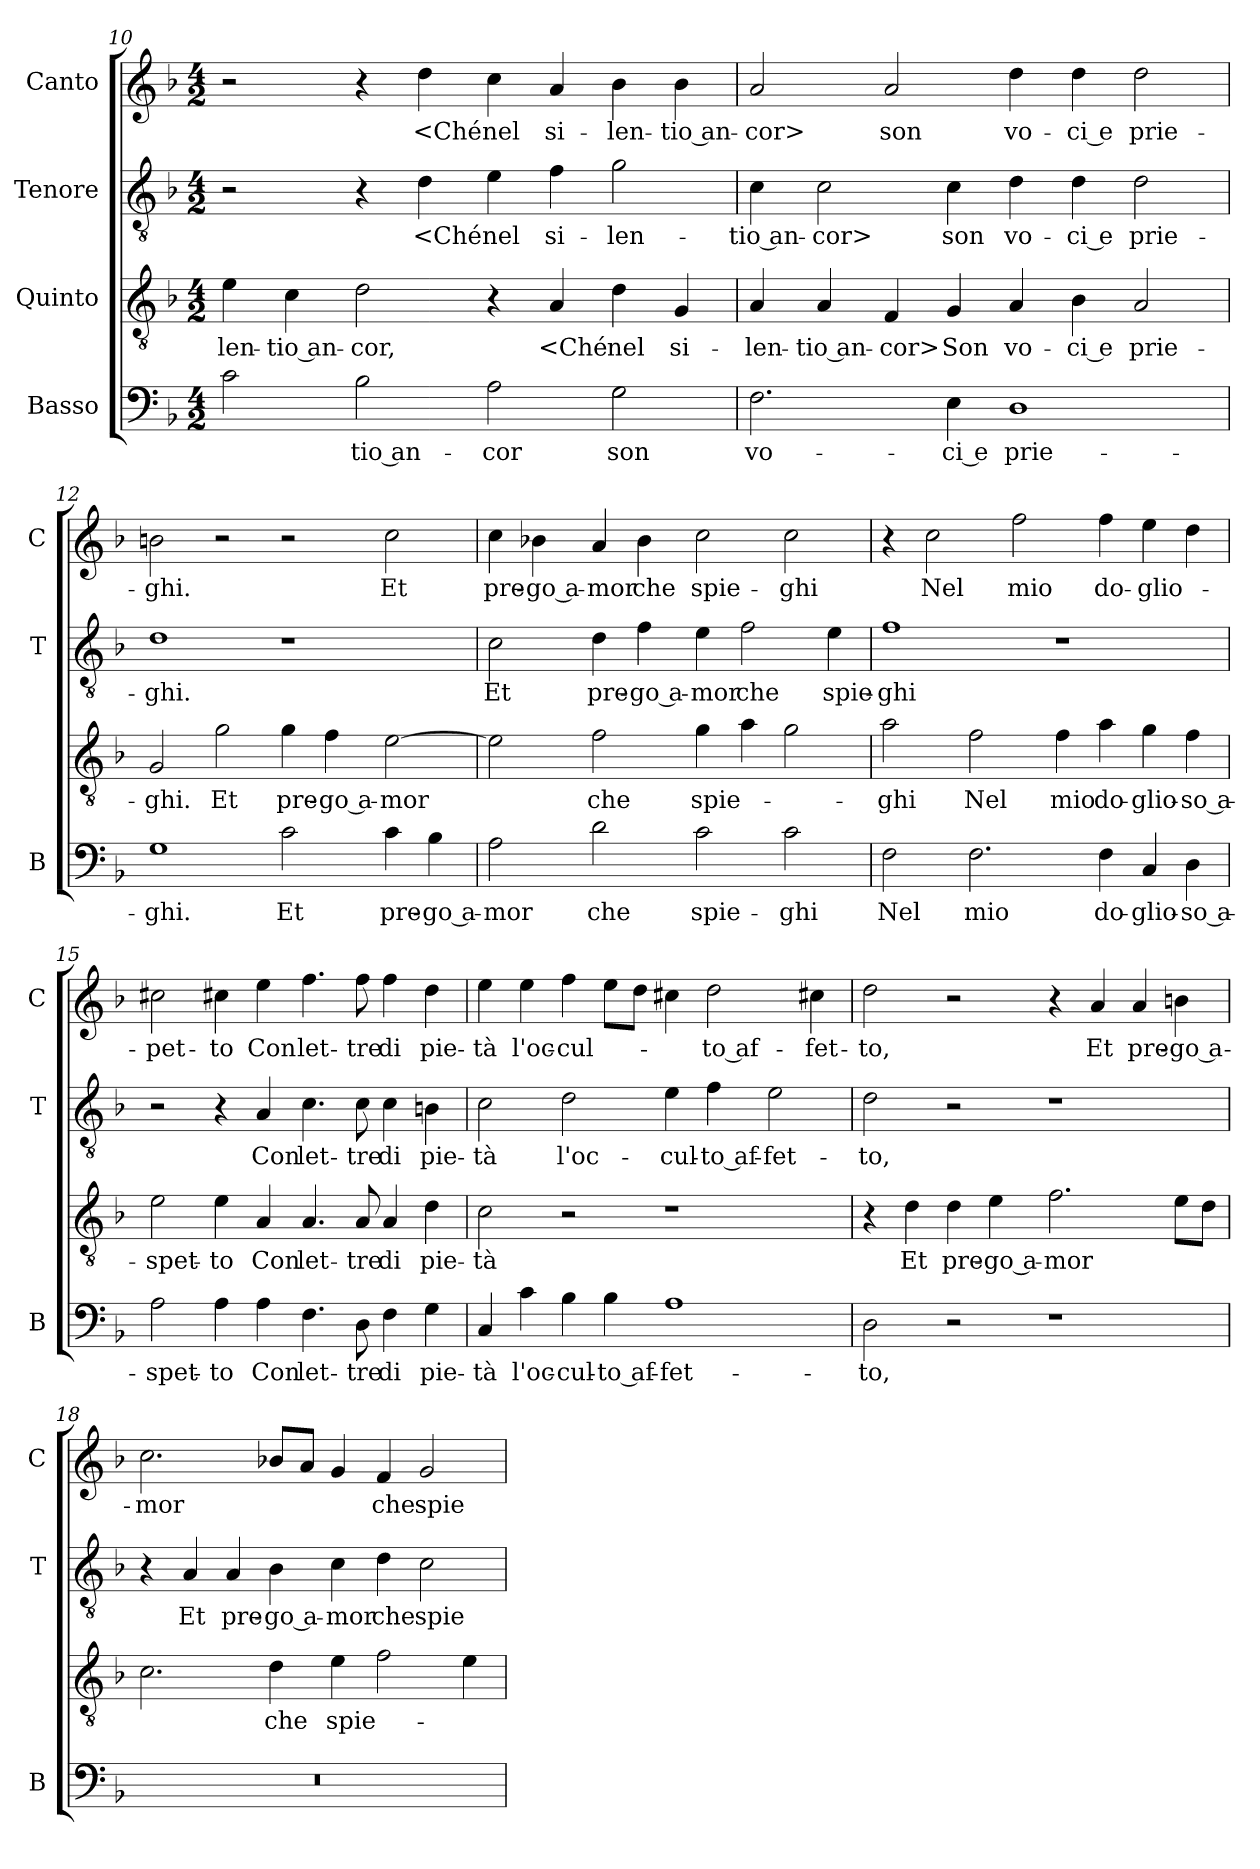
**kern	**text	**kern	**text	**kern	**text	**kern	**text
*part4	*part4	*part3	*part3	*part2	*part2	*part1	*part1
*staff4	*staff4	*staff3	*staff3	*staff2	*staff2	*staff1	*staff1
*I"Basso	*	*I"Quinto	*	*I"Tenore	*	*I"Canto	*
*I'B	*	*	*	*I'T	*	*I'C	*
*clefF4	*	*clefGv2	*	*clefGv2	*	*clefG2	*
*k[b-]	*	*k[b-]	*	*k[b-]	*	*k[b-]	*
*M4/2	*	*M4/2	*	*M4/2	*	*M4/2	*
=10	=10	=10	=10	=10	=10	=10	=10
2c	.	4e	-len-	2r	.	2r	.
.	.	4c	-tio an-	.	.	.	.
2B-	-tio an-	2d	-cor,	4r	.	4r	.
.	.	.	.	4d	<Ché	4dd	<Ché
2A	-cor	4r	.	4e	nel	4cc	nel
.	.	4A	<Ché	4f	si-	4a	si-
2G	son	4d	nel	2g	-len-	4b-	-len-
.	.	4G	si-	.	.	4b-	-tio an-
=11	=11	=11	=11	=11	=11	=11	=11
2.F	vo-	4A	-len-	4c	-tio an-	2a	-cor>
.	.	4A	-tio an-	2c	-cor>	.	.
.	.	4F	-cor>	.	.	2a	son
4E	-ci e	4G	Son	4c	son	.	.
1D	prie-	4A	vo-	4d	vo-	4dd	vo-
.	.	4B-	-ci e	4d	-ci e	4dd	-ci e
.	.	2A	prie-	2d	prie-	2dd	prie-
=12	=12	=12	=12	=12	=12	=12	=12
1G	-ghi.	2G	-ghi.	1d	-ghi.	2bn	-ghi.
.	.	2g	Et	.	.	2r	.
2c	Et	4g	pre-	1r	.	2r	.
.	.	4f	-go a-	.	.	.	.
4c	pre-	[2e	-mor	.	.	2cc	Et
4B-	-go a-	.	.	.	.	.	.
=13	=13	=13	=13	=13	=13	=13	=13
2A	-mor	2e]	.	2c	Et	4cc	pre-
.	.	.	.	.	.	4b-X	-go a-
2d	che	2f	che	4d	pre-	4a	-mor
.	.	.	.	4f	-go a-	4b-	che
2c	spie-	4g	spie-	4e	-mor	2cc	spie-
.	.	4a	.	2f	che	.	.
2c	-ghi	2g	.	.	.	2cc	-ghi
.	.	.	.	4e	spie-	.	.
=14	=14	=14	=14	=14	=14	=14	=14
2F	Nel	2a	-ghi	1f	-ghi	4r	.
.	.	.	.	.	.	2cc	Nel
2.F	mio	2f	Nel	.	.	.	.
.	.	.	.	.	.	2ff	mio
.	.	4f	mio	1r	.	.	.
4F	do-	4a	do-	.	.	4ff	do-
4C	-glio-	4g	-glio-	.	.	4ee	-glio-
4D	-so a-	4f	-so a-	.	.	4dd	.
=15	=15	=15	=15	=15	=15	=15	=15
2A	-spet-	2e	-spet-	2r	.	2cc#X	-pet-
4A	-to	4e	-to	4r	.	4cc#X	-to
4A	Con	4A	Con	4A	Con	4ee	Con
4.F	let-	4.A	let-	4.c	let-	4.ff	let-
8D	-tre	8A	-tre	8c	-tre	8ff	-tre
4F	di	4A	di	4c	di	4ff	di
4G	pie-	4d	pie-	4Bn	pie-	4dd	pie-
=16	=16	=16	=16	=16	=16	=16	=16
4C	-tà	2c	-tà	2c	-tà	4ee	-tà
4c	l'oc-	.	.	.	.	4ee	l'oc-
4B-	-cul-	2r	.	2d	l'oc-	4ff	-cul-
4B-	-to af-	.	.	.	.	8eeL	.
.	.	.	.	.	.	8ddJ	.
1A	-fet-	1r	.	4e	-cul-	4cc#X	.
.	.	.	.	4f	-to af-	2dd	-to af-
.	.	.	.	2e	-fet-	.	.
.	.	.	.	.	.	4cc#X	-fet-
=17	=17	=17	=17	=17	=17	=17	=17
2D	-to,	4r	.	2d	-to,	2dd	-to,
.	.	4d	Et	.	.	.	.
2r	.	4d	pre-	2r	.	2r	.
.	.	4e	-go a-	.	.	.	.
1r	.	2.f	-mor	1r	.	4r	.
.	.	.	.	.	.	4a	Et
.	.	.	.	.	.	4a	pre-
.	.	8eL	.	.	.	4bn	-go a-
.	.	8dJ	.	.	.	.	.
=18	=18	=18	=18	=18	=18	=18	=18
0r	.	2.c	.	4r	.	2.cc	-mor
.	.	.	.	4A	Et	.	.
.	.	.	.	4A	pre-	.	.
.	.	4d	che	4B-	-go a-	8b-XL	.
.	.	.	.	.	.	8aJ	.
.	.	4e	spie-	4c	-mor	4g	.
.	.	2f	.	4d	che	4f	che
.	.	.	.	2c	spie-	2g	spie-
.	.	4e	.	.	.	.	.
=	=	=	=	=	=	=	=
*-	*-	*-	*-	*-	*-	*-	*-
